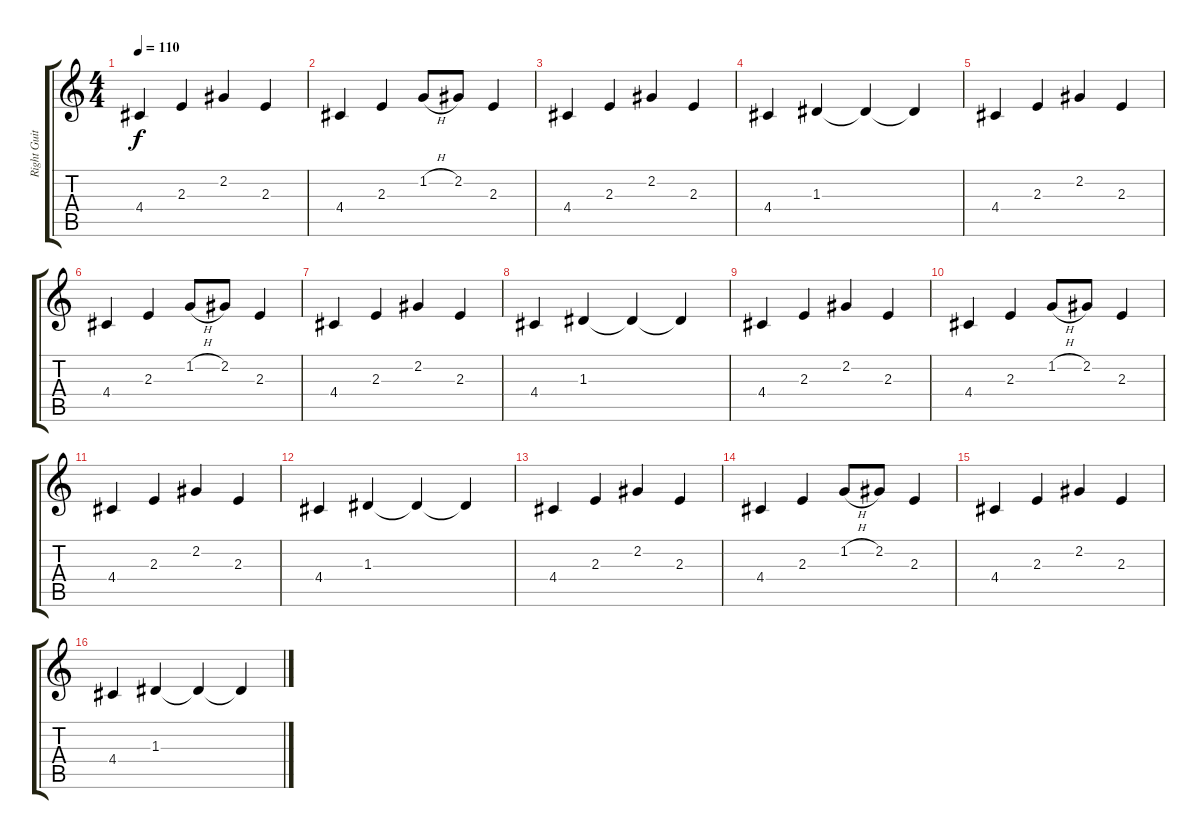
\track ("Right Guitar" "Right Guit") {instrument distortionguitar}
\staff {score tabs}
\tuning (B3 Gb3 D3 A2 E2 B1) {hide}
\ts (4 4)
\tempo 110
\clef g2
\ks c
4.4.4{dy f} 2.3.4 2.2.4 2.3.4 |
4.4.4 2.3.4 1.2{h}.8 2.2.8 2.3.4 |
4.4.4 2.3.4 2.2.4 2.3.4 |
4.4.4 1.3.4 1.3{t}.4 1.3{t}.4 |
4.4.4 2.3.4 2.2.4 2.3.4 |
4.4.4 2.3.4 1.2{h}.8 2.2.8 2.3.4 |
4.4.4 2.3.4 2.2.4 2.3.4 |
4.4.4 1.3.4 1.3{t}.4 1.3{t}.4 |
4.4.4 2.3.4 2.2.4 2.3.4 |
4.4.4 2.3.4 1.2{h}.8 2.2.8 2.3.4 |
4.4.4 2.3.4 2.2.4 2.3.4 |
4.4.4 1.3.4 1.3{t}.4 1.3{t}.4 |
4.4.4 2.3.4 2.2.4 2.3.4 |
4.4.4 2.3.4 1.2{h}.8 2.2.8 2.3.4 |
4.4.4 2.3.4 2.2.4 2.3.4 |
4.4.4 1.3.4 1.3{t}.4 1.3{t}.4
